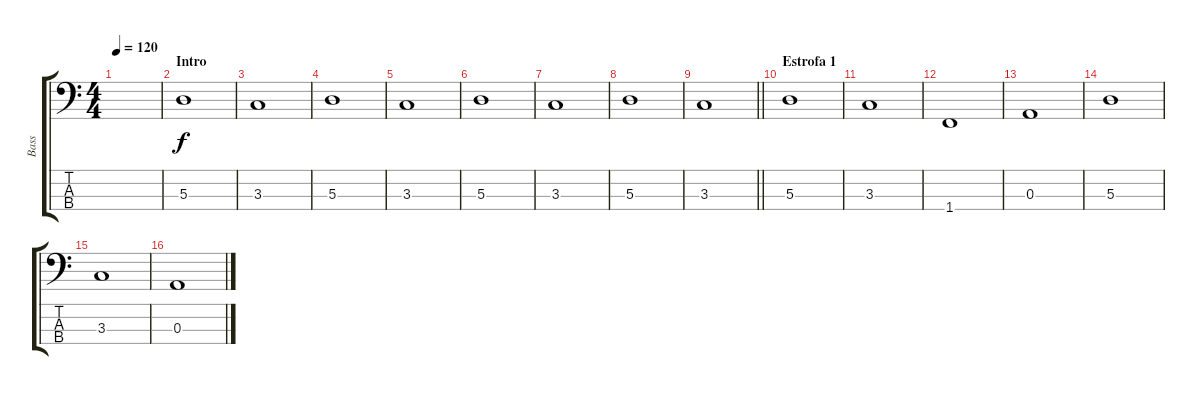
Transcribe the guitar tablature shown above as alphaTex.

\track ("Bass" "Bass") {instrument electricbassfinger}
\staff {score tabs}
\tuning (G2 D2 A1 E1) {hide}
\ts (4 4)
\tempo 120
\clef f4
\ks c
|
\section ("" "Intro")
5.3.1 |
3.3.1 |
5.3.1 |
3.3.1 |
5.3.1 |
3.3.1 |
5.3.1 |
\barLineRight lightlight
3.3.1 |
\section ("" "Estrofa 1")
5.3.1 |
3.3.1 |
1.4.1 |
0.3.1 |
5.3.1 |
3.3.1 |
0.3.1
